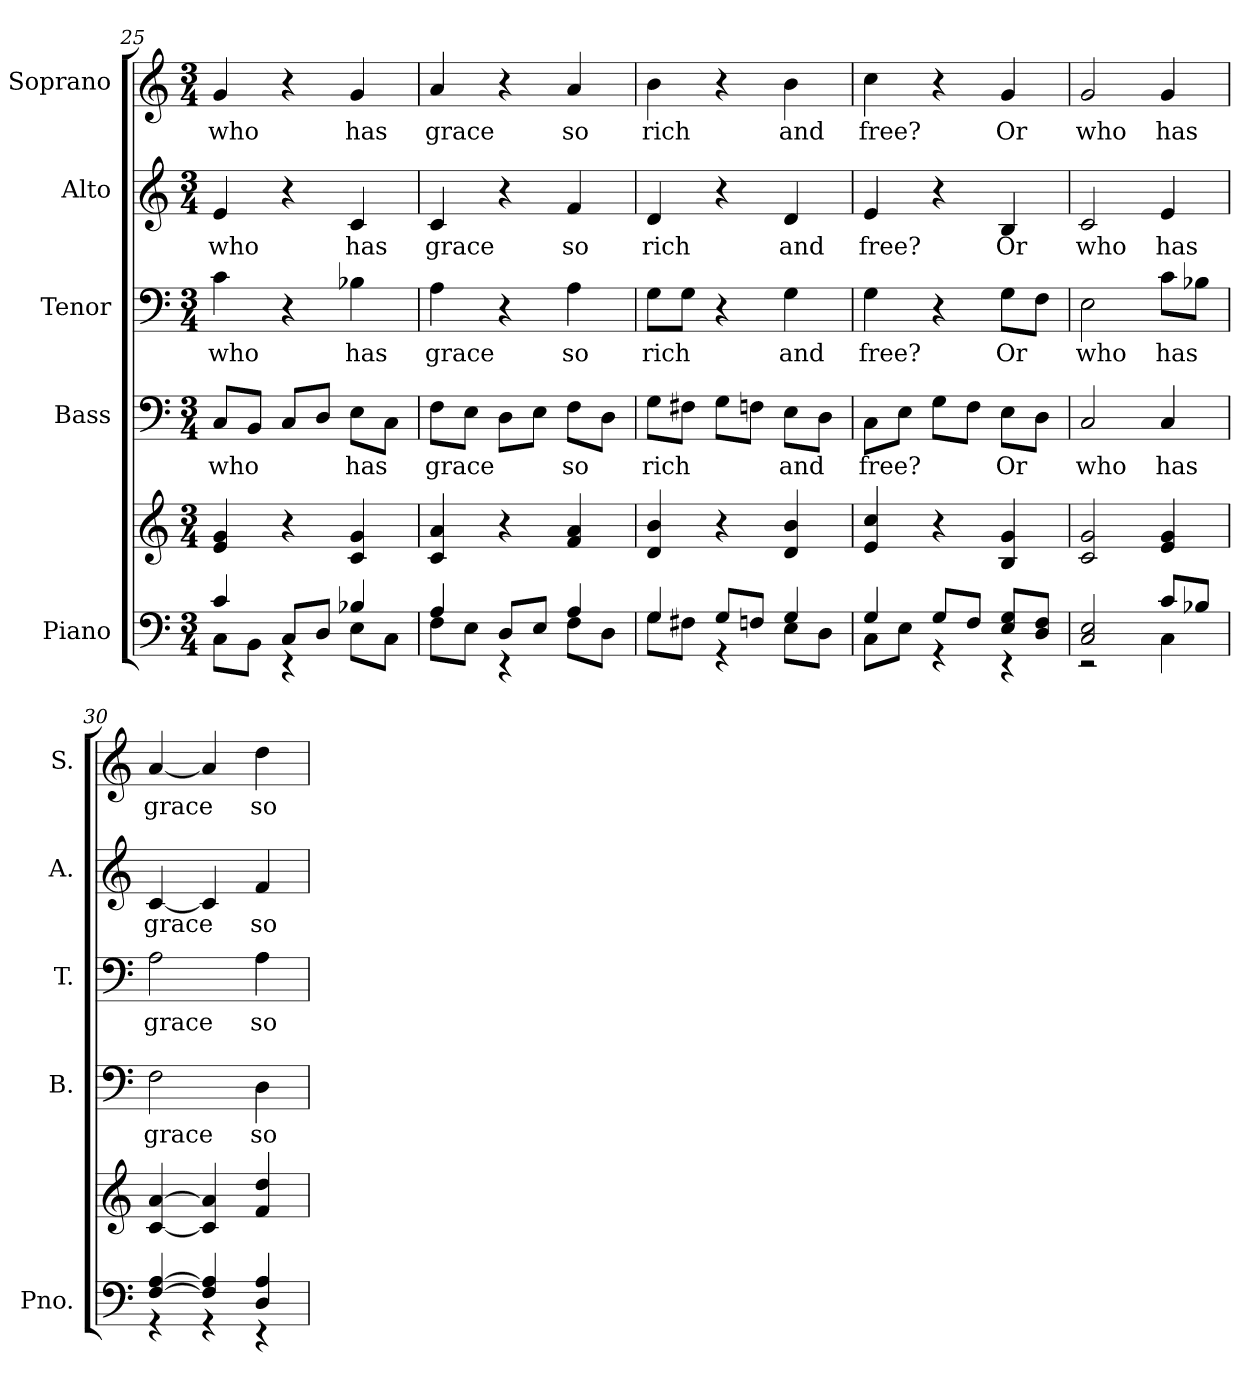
**kern	**kern	**kern	**text	**kern	**text	**kern	**text	**kern	**text
*part5	*part5	*part4	*part4	*part3	*part3	*part2	*part2	*part1	*part1
*staff6	*staff5	*staff4	*staff4	*staff3	*staff3	*staff2	*staff2	*staff1	*staff1
*I"Piano	*	*I"Bass	*	*I"Tenor	*	*I"Alto	*	*I"Soprano	*
*I'Pno.	*	*I'B.	*	*I'T.	*	*I'A.	*	*I'S.	*
!!LO:PB:g=z
*clefF4	*clefG2	*clefF4	*	*clefF4	*	*clefG2	*	*clefG2	*
*k[]	*k[]	*k[]	*	*k[]	*	*k[]	*	*k[]	*
*C:	*C:	*C:	*	*C:	*	*C:	*	*C:	*
*M3/4	*M3/4	*M3/4	*	*M3/4	*	*M3/4	*	*M3/4	*
=25	=25	=25	=25	=25	=25	=25	=25	=25	=25
*^	*	*	*	*	*	*	*	*	*
!	!	!	!	!LO:LY:b:color=#000000	!	!	!	!	!	!
!	!	!	!	!	!	!LO:LY:b:color=#000000	!	!	!	!
!	!	!	!	!	!	!	!	!LO:LY:b:color=#000000	!	!
!	!	!	!	!	!	!	!	!	!	!LO:LY:b:color=#000000
4ci/	8Ci\L	4ei/ 4gi	8Ci/L	who	4ci\	who	4ei/	who	4gi/	who
.	8BBi\J	.	8BBi/J	.	.	.	.	.	.	.
8Ci/L	4r	4r	8Ci/L	.	4r	.	4r	.	4r	.
8Di/J	.	.	8Di/J	.	.	.	.	.	.	.
!	!	!	!	!LO:LY:b:color=#000000	!	!	!	!	!	!
!	!	!	!	!	!	!LO:LY:b:color=#000000	!	!	!	!
!	!	!	!	!	!	!	!	!LO:LY:b:color=#000000	!	!
!	!	!	!	!	!	!	!	!	!	!LO:LY:b:color=#000000
4B-Xi/	8Ei\L	4ci/ 4gi	8Ei\L	has	4B-Xi\	has	4ci/	has	4gi/	has
.	8Ci\J	.	8Ci\J	.	.	.	.	.	.	.
=26	=26	=26	=26	=26	=26	=26	=26	=26	=26	=26
!	!	!	!	!LO:LY:b:color=#000000	!	!	!	!	!	!
!	!	!	!	!	!	!LO:LY:b:color=#000000	!	!	!	!
!	!	!	!	!	!	!	!	!LO:LY:b:color=#000000	!	!
!	!	!	!	!	!	!	!	!	!	!LO:LY:b:color=#000000
4Ai/	8Fi\L	4ci/ 4ai	8Fi\L	grace	4Ai\	grace	4ci/	grace	4ai/	grace
.	8Ei\J	.	8Ei\J	.	.	.	.	.	.	.
8Di/L	4r	4r	8Di\L	.	4r	.	4r	.	4r	.
8Ei/J	.	.	8Ei\J	.	.	.	.	.	.	.
!	!	!	!	!LO:LY:b:color=#000000	!	!	!	!	!	!
!	!	!	!	!	!	!LO:LY:b:color=#000000	!	!	!	!
!	!	!	!	!	!	!	!	!LO:LY:b:color=#000000	!	!
!	!	!	!	!	!	!	!	!	!	!LO:LY:b:color=#000000
4Ai/	8Fi\L	4fi/ 4ai	8Fi\L	so	4Ai\	so	4fi/	so	4ai/	so
.	8Di\J	.	8Di\J	.	.	.	.	.	.	.
=27	=27	=27	=27	=27	=27	=27	=27	=27	=27	=27
!	!	!	!	!LO:LY:b:color=#000000	!	!	!	!	!	!
!	!	!	!	!	!	!LO:LY:b:color=#000000	!	!	!	!
!	!	!	!	!	!	!	!	!LO:LY:b:color=#000000	!	!
!	!	!	!	!	!	!	!	!	!	!LO:LY:b:color=#000000
4Gi/	8Gi\L	4di/ 4bi	8Gi\L	rich	8Gi\L	rich	4di/	rich	4bi\	rich
.	8F#Xi\J	.	8F#Xi\J	.	8Gi\J	.	.	.	.	.
8Gi/L	4r	4r	8Gi\L	.	4r	.	4r	.	4r	.
8Fni/J	.	.	8Fni\J	.	.	.	.	.	.	.
!	!	!	!	!LO:LY:b:color=#000000	!	!	!	!	!	!
!	!	!	!	!	!	!LO:LY:b:color=#000000	!	!	!	!
!	!	!	!	!	!	!	!	!LO:LY:b:color=#000000	!	!
!	!	!	!	!	!	!	!	!	!	!LO:LY:b:color=#000000
4Gi/	8Ei\L	4di/ 4bi	8Ei\L	and	4Gi\	and	4di/	and	4bi\	and
.	8Di\J	.	8Di\J	.	.	.	.	.	.	.
=28	=28	=28	=28	=28	=28	=28	=28	=28	=28	=28
!	!	!	!	!LO:LY:b:color=#000000	!	!	!	!	!	!
!	!	!	!	!	!	!LO:LY:b:color=#000000	!	!	!	!
!	!	!	!	!	!	!	!	!LO:LY:b:color=#000000	!	!
!	!	!	!	!	!	!	!	!	!	!LO:LY:b:color=#000000
4Gi/	8Ci\L	4ei/ 4cci	8Ci\L	free?	4Gi\	free?	4ei/	free?	4cci\	free?
.	8Ei\J	.	8Ei\J	.	.	.	.	.	.	.
8Gi/L	4r	4r	8Gi\L	.	4r	.	4r	.	4r	.
8Fi/J	.	.	8Fi\J	.	.	.	.	.	.	.
!	!	!	!	!LO:LY:b:color=#000000	!	!	!	!	!	!
!	!	!	!	!	!	!LO:LY:b:color=#000000	!	!	!	!
!	!	!	!	!	!	!	!	!LO:LY:b:color=#000000	!	!
!	!	!	!	!	!	!	!	!	!	!LO:LY:b:color=#000000
8Ei/ 8GiL	4r	4Bi/ 4gi	8Ei\L	Or	8Gi\L	Or	4Bi/	Or	4gi/	Or
8Di/ 8FiJ	.	.	8Di\J	.	8Fi\J	.	.	.	.	.
!!LO:PB:g=z
=29	=29	=29	=29	=29	=29	=29	=29	=29	=29	=29
!	!	!	!	!LO:LY:b:color=#000000	!	!	!	!	!	!
!	!	!	!	!	!	!LO:LY:b:color=#000000	!	!	!	!
!	!	!	!	!	!	!	!	!LO:LY:b:color=#000000	!	!
!	!	!	!	!	!	!	!	!	!	!LO:LY:b:color=#000000
2Ci/ 2Ei	2r	2ci/ 2gi	2Ci/	who	2Ei\	who	2ci/	who	2gi/	who
!	!	!	!	!LO:LY:b:color=#000000	!	!	!	!	!	!
!	!	!	!	!	!	!LO:LY:b:color=#000000	!	!	!	!
!	!	!	!	!	!	!	!	!LO:LY:b:color=#000000	!	!
!	!	!	!	!	!	!	!	!	!	!LO:LY:b:color=#000000
8ci/L	4Ci\	4ei/ 4gi	4Ci/	has	8ci\L	has	4ei/	has	4gi/	has
8B-Xi/J	.	.	.	.	8B-Xi\J	.	.	.	.	.
=30	=30	=30	=30	=30	=30	=30	=30	=30	=30	=30
!	!	!	!	!LO:LY:b:color=#000000	!	!	!	!	!	!
!	!	!	!	!	!	!LO:LY:b:color=#000000	!	!	!	!
!	!	!	!	!	!	!	!	!LO:LY:b:color=#000000	!	!
!	!	!	!	!	!	!	!	!	!	!LO:LY:b:color=#000000
[>4Fi/ [>4Ai	4r	[<4ci/ [>4ai	2Fi\	grace	2Ai\	grace	[<4ci/	grace	[<4ai/	grace
4Fi/] 4Ai]	4r	4ci/] 4ai]	.	.	.	.	4ci/]	.	4ai/]	.
!	!	!	!	!LO:LY:b:color=#000000	!	!	!	!	!	!
!	!	!	!	!	!	!LO:LY:b:color=#000000	!	!	!	!
!	!	!	!	!	!	!	!	!LO:LY:b:color=#000000	!	!
!	!	!	!	!	!	!	!	!	!	!LO:LY:b:color=#000000
4Di/ 4Ai	4r	4fi/ 4ddi	4Di\	so	4Ai\	so	4fi/	so	4ddi\	so
*v	*v	*	*	*	*	*	*	*	*	*
=	=	=	=	=	=	=	=	=	=
*-	*-	*-	*-	*-	*-	*-	*-	*-	*-
